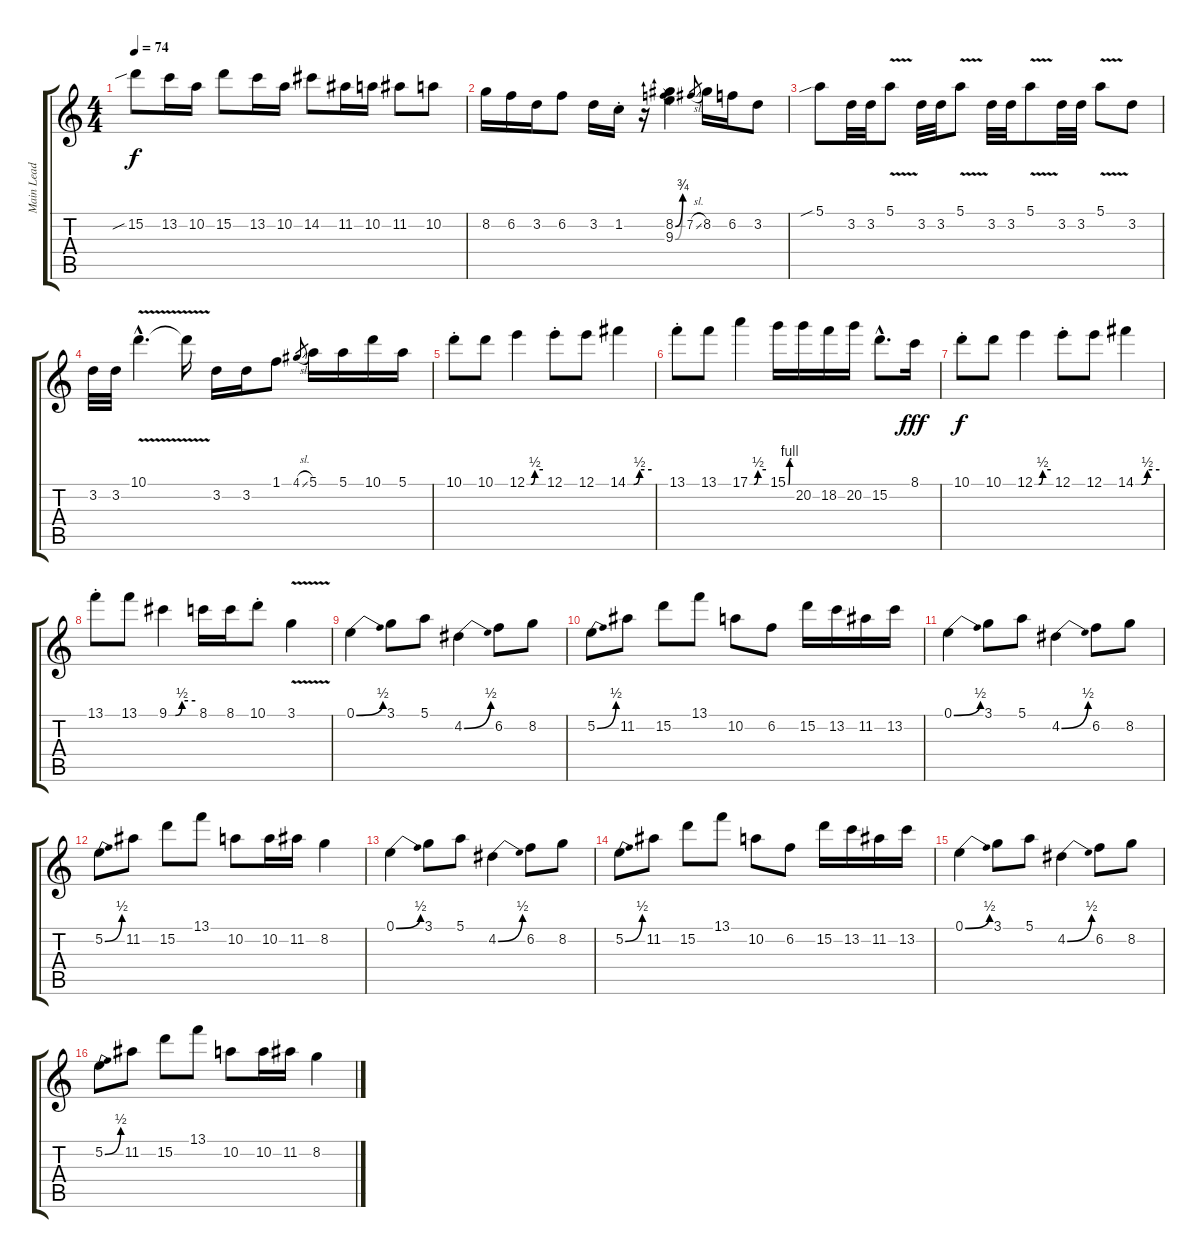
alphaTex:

\track ("Main Lead" "Main Lead") {instrument overdrivenguitar}
\staff {score tabs}
\tuning (E4 B3 G3 D3 A2 D2) {hide}
\ts (4 4)
\tempo 74
\clef g2
\ks c
15.2{sib}.8{dy f} 13.2.16 10.2.16 15.2.8 13.2.16 10.2.16 14.2.8 11.2.16 10.2.16 11.2.8 10.2.8 |
8.2.16 6.2.16 3.2.16 6.2.8 3.2.16 1.2{st}.16 r.16 (8.2{be (bend 0 0 60 3)} 9.3{be (bend 0 0 60 3)}).4{balance 12} 7.2{sl}.8{gr} 8.2.16 6.2.16 3.2.8 |
5.1{sib}.8 3.2.32 3.2.32 5.1{v}.8 3.2.32 3.2.32 5.1{v}.8 3.2.32 3.2.32 5.1{v}.8 3.2.32 3.2.32 5.1{v}.8 3.2.8 |
3.2.32 3.2.32 10.1{v hac}.4{d} 10.1{t}.16 3.2.16 3.2.16 1.1.8 4.1{sl}.8{gr} 5.1.16 5.1.16 10.1.16 5.1.16 |
10.1{st}.8 10.1.8 12.1{be (custom 0 0 15 0 30 2 60 2)}.4 12.1{st}.8 12.1.8 14.1{be (custom 0 0 15 0 30 2 60 2)}.4 |
13.1{st}.8 13.1.8 17.1{be (custom 0 0 15 0 30 2 60 2)}.4 15.1{be (custom 0 0 17 0 31 4 60 4)}.16 20.2.16 18.2.16 20.2.16 15.2{hac}.8{d} 8.1.16{dy fff} |
10.1{st}.8{dy f} 10.1.8 12.1{be (custom 0 0 15 0 30 2 60 2)}.4 12.1{st}.8 12.1.8 14.1{be (custom 0 0 15 0 30 2 60 2)}.4 |
13.1{st}.8 13.1.8 9.1{be (custom 0 0 15 0 30 2 60 2)}.4 8.1.16 8.1.16 10.1{st}.8 3.1{v}.4 |
0.1{be (bend 0 0 60 2)}.4{balance 15} 3.1.8 5.1.8 4.2{be (bend 0 0 60 2)}.4 6.2.8 8.2.8 |
5.2{be (bend 0 0 60 2)}.8 11.2.8 15.2.8 13.1.8 10.2.8 6.2.8 15.2.16 13.2.16 11.2.16 13.2.16 |
0.1{be (bend 0 0 60 2)}.4 3.1.8 5.1.8 4.2{be (bend 0 0 60 2)}.4 6.2.8 8.2.8 |
5.2{be (bend 0 0 60 2)}.8 11.2.8 15.2.8 13.1.8 10.2.8 10.2.16 11.2.16 8.2.4 |
0.1{be (bend 0 0 60 2)}.4{balance 15} 3.1.8 5.1.8 4.2{be (bend 0 0 60 2)}.4 6.2.8 8.2.8 |
5.2{be (bend 0 0 60 2)}.8 11.2.8 15.2.8 13.1.8 10.2.8 6.2.8 15.2.16 13.2.16 11.2.16 13.2.16 |
0.1{be (bend 0 0 60 2)}.4 3.1.8 5.1.8 4.2{be (bend 0 0 60 2)}.4 6.2.8 8.2.8 |
5.2{be (bend 0 0 60 2)}.8 11.2.8 15.2.8 13.1.8 10.2.8 10.2.16 11.2.16 8.2.4
